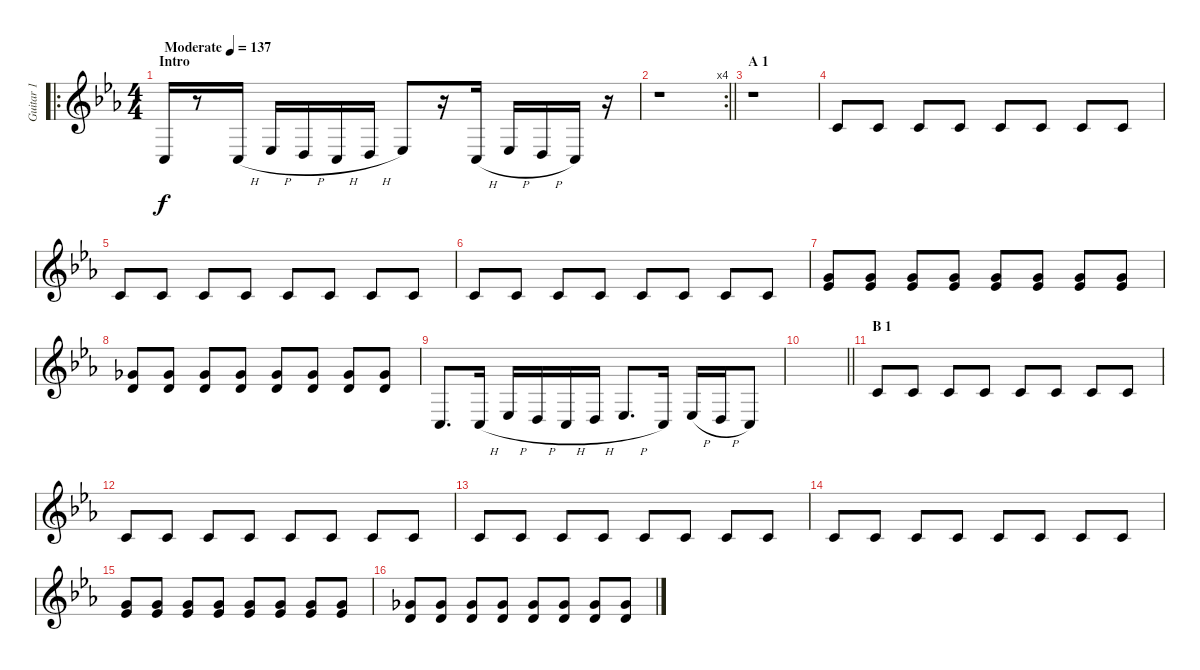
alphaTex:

\track ("Guitar 1" "Guitar 1") {instrument distortionguitar}
\staff {score}
\tuning (D4 A3 F3 C3 G2 C2) {hide}
\ro
\ts (4 4)
\section ("" "Intro")
\tempo (137 "Moderate")
\clef g2
\ks eb
0.6.16{dy f instrument distortionguitar} r.8 0.6{h}.16 3.6{h}.16 2.6{h}.16 0.6{h}.16 2.6{h}.16 3.6.8 r.16 0.6{h}.16 3.6{h}.16 2.6{h}.16 0.6.16 r.16 |
\rc 4
\barLineRight lightlight
r.1 |
\section ("" "A 1")
r.1 |
5.5.8 5.5.8 5.5.8 5.5.8 5.5.8 5.5.8 5.5.8 5.5.8 |
5.5.8 5.5.8 5.5.8 5.5.8 5.5.8 5.5.8 5.5.8 5.5.8 |
5.5.8 5.5.8 5.5.8 5.5.8 5.5.8 5.5.8 5.5.8 5.5.8 |
(7.4 8.5).8 (7.4 8.5).8 (7.4 8.5).8 (7.4 8.5).8 (7.4 8.5).8 (7.4 8.5).8 (7.4 8.5).8 (7.4 8.5).8 |
(6.4 7.5).8 (6.4 7.5).8 (6.4 7.5).8 (6.4 7.5).8 (6.4 7.5).8 (6.4 7.5).8 (6.4 7.5).8 (6.4 7.5).8 |
0.6.8{d} 0.6{h}.16 3.6{h}.16 2.6{h}.16 0.6{h}.16 2.6{h}.16 3.6{h}.8{d} 0.6.16 3.6{h}.16 2.6{h}.16 0.6.8 |
\barLineRight lightlight
|
\section ("" "B 1")
5.5.8 5.5.8 5.5.8 5.5.8 5.5.8 5.5.8 5.5.8 5.5.8 |
5.5.8 5.5.8 5.5.8 5.5.8 5.5.8 5.5.8 5.5.8 5.5.8 |
5.5.8 5.5.8 5.5.8 5.5.8 5.5.8 5.5.8 5.5.8 5.5.8 |
5.5.8 5.5.8 5.5.8 5.5.8 5.5.8 5.5.8 5.5.8 5.5.8 |
(7.4 8.5).8 (7.4 8.5).8 (7.4 8.5).8 (7.4 8.5).8 (7.4 8.5).8 (7.4 8.5).8 (7.4 8.5).8 (7.4 8.5).8 |
(6.4 7.5).8 (6.4 7.5).8 (6.4 7.5).8 (6.4 7.5).8 (6.4 7.5).8 (6.4 7.5).8 (6.4 7.5).8 (6.4 7.5).8
